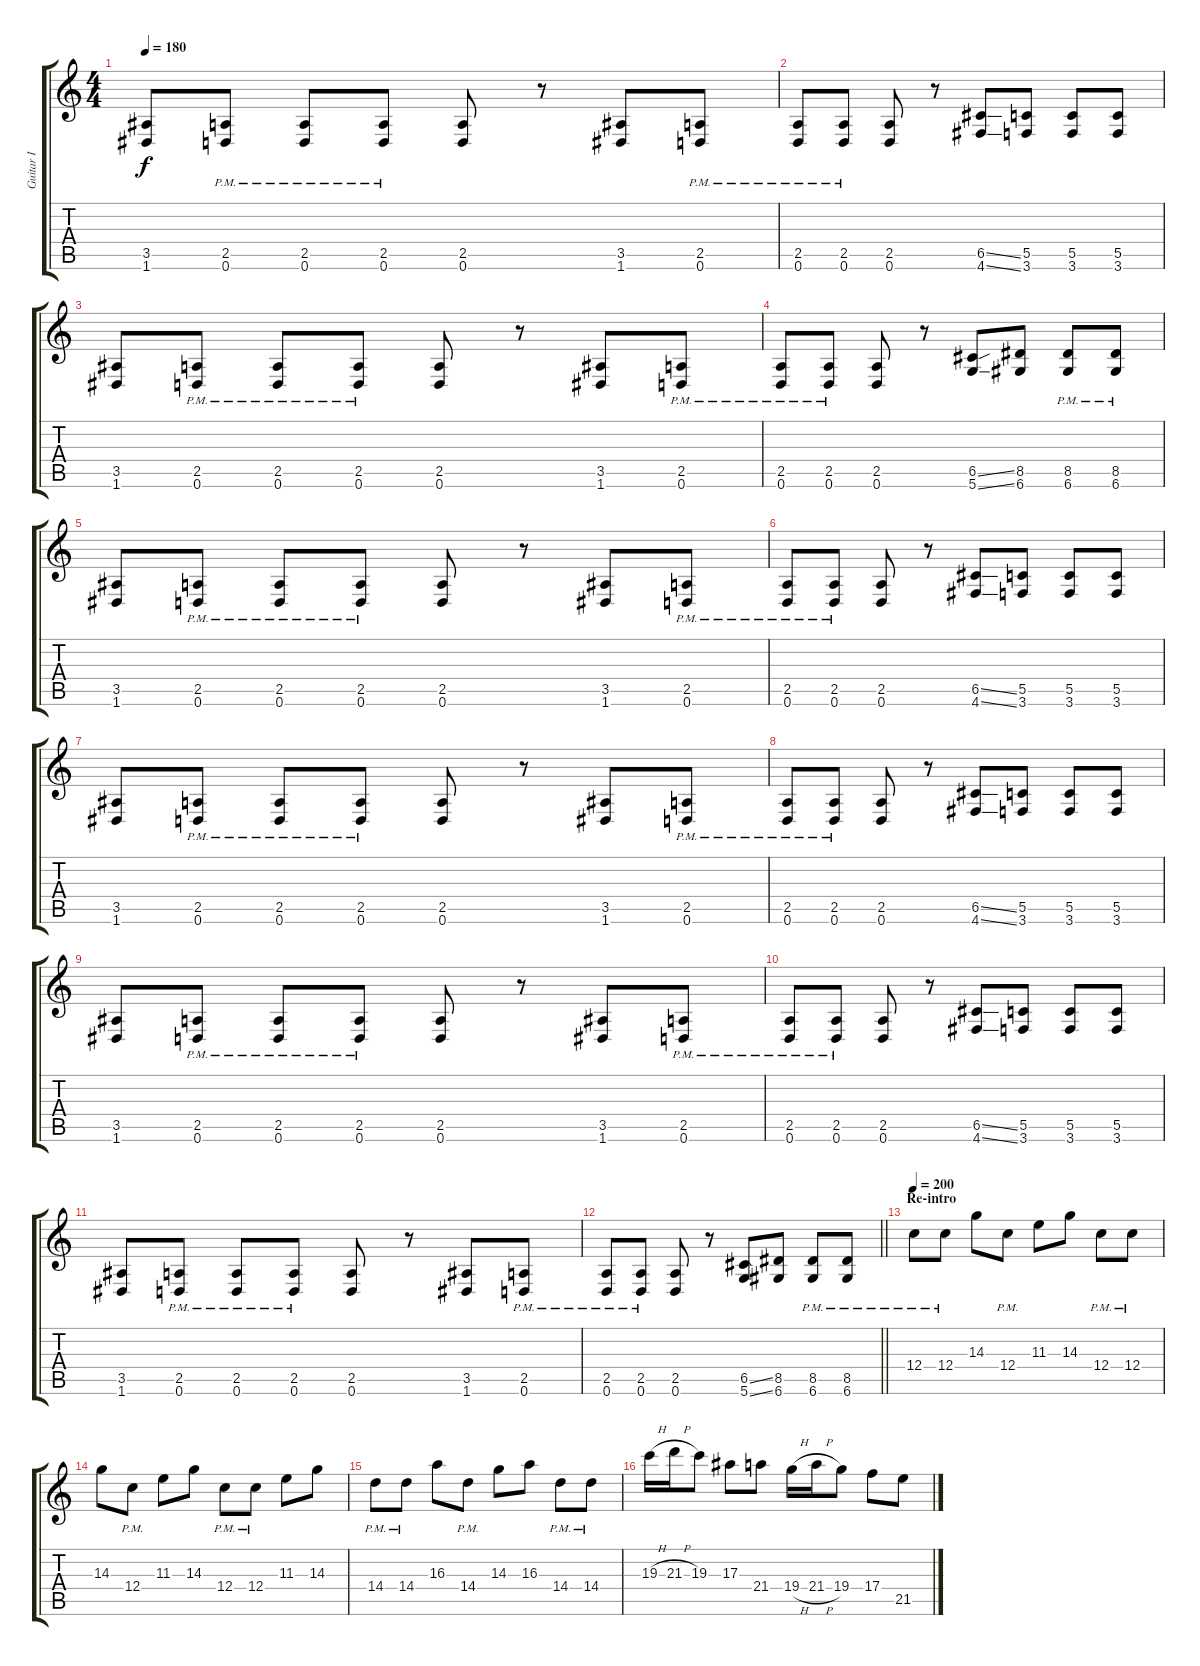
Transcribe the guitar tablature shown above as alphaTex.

\track ("Guitar I" "Guitar I") {instrument distortionguitar}
\staff {score tabs}
\tuning (D4 A3 F3 C3 G2 D2) {hide}
\ts (4 4)
\tempo 180
\clef g2
\ks c
(3.5 1.6).8{dy f} (2.5{pm} 0.6{pm}).8 (2.5{pm} 0.6{pm}).8 (2.5{pm} 0.6{pm}).8 (2.5 0.6).8 r.8 (3.5 1.6).8 (2.5{pm} 0.6{pm}).8 |
(2.5{pm} 0.6{pm}).8 (2.5{pm} 0.6{pm}).8 (2.5 0.6).8 r.8 (6.5{ss} 4.6{ss}).8 (5.5 3.6).8 (5.5 3.6).8 (5.5 3.6).8 |
(3.5 1.6).8 (2.5{pm} 0.6{pm}).8 (2.5{pm} 0.6{pm}).8 (2.5{pm} 0.6{pm}).8 (2.5 0.6).8 r.8 (3.5 1.6).8 (2.5{pm} 0.6{pm}).8 |
(2.5{pm} 0.6{pm}).8 (2.5{pm} 0.6{pm}).8 (2.5 0.6).8 r.8 (6.5{ss} 5.6{ss}).8 (8.5 6.6).8 (8.5{pm} 6.6{pm}).8 (8.5{pm} 6.6{pm}).8 |
(3.5 1.6).8 (2.5{pm} 0.6{pm}).8 (2.5{pm} 0.6{pm}).8 (2.5{pm} 0.6{pm}).8 (2.5 0.6).8 r.8 (3.5 1.6).8 (2.5{pm} 0.6{pm}).8 |
(2.5{pm} 0.6{pm}).8 (2.5{pm} 0.6{pm}).8 (2.5 0.6).8 r.8 (6.5{ss} 4.6{ss}).8 (5.5 3.6).8 (5.5 3.6).8 (5.5 3.6).8 |
(3.5 1.6).8 (2.5{pm} 0.6{pm}).8 (2.5{pm} 0.6{pm}).8 (2.5{pm} 0.6{pm}).8 (2.5 0.6).8 r.8 (3.5 1.6).8 (2.5{pm} 0.6{pm}).8 |
(2.5{pm} 0.6{pm}).8 (2.5{pm} 0.6{pm}).8 (2.5 0.6).8 r.8 (6.5{ss} 4.6{ss}).8 (5.5 3.6).8 (5.5 3.6).8 (5.5 3.6).8 |
(3.5 1.6).8 (2.5{pm} 0.6{pm}).8 (2.5{pm} 0.6{pm}).8 (2.5{pm} 0.6{pm}).8 (2.5 0.6).8 r.8 (3.5 1.6).8 (2.5{pm} 0.6{pm}).8 |
(2.5{pm} 0.6{pm}).8 (2.5{pm} 0.6{pm}).8 (2.5 0.6).8 r.8 (6.5{ss} 4.6{ss}).8 (5.5 3.6).8 (5.5 3.6).8 (5.5 3.6).8 |
(3.5 1.6).8 (2.5{pm} 0.6{pm}).8 (2.5{pm} 0.6{pm}).8 (2.5{pm} 0.6{pm}).8 (2.5 0.6).8 r.8 (3.5 1.6).8 (2.5{pm} 0.6{pm}).8 |
\barLineRight lightlight
(2.5{pm} 0.6{pm}).8 (2.5{pm} 0.6{pm}).8 (2.5 0.6).8 r.8 (6.5{ss} 5.6{ss}).8 (8.5 6.6).8 (8.5{pm} 6.6{pm}).8 (8.5{pm} 6.6{pm}).8 |
\section ("" "Re-intro")
\tempo 200
12.4{pm}.8 12.4{pm}.8 14.3.8 12.4{pm}.8 11.3.8 14.3.8 12.4{pm}.8 12.4{pm}.8 |
14.3.8 12.4{pm}.8 11.3.8 14.3.8 12.4{pm}.8 12.4{pm}.8 11.3.8 14.3.8 |
14.4{pm}.8 14.4{pm}.8 16.3.8 14.4{pm}.8 14.3.8 16.3.8 14.4{pm}.8 14.4{pm}.8 |
19.3{h}.16 21.3{h}.16 19.3.8 17.3.8 21.4.8 19.4{h}.16 21.4{h}.16 19.4.8 17.4.8 21.5.8
